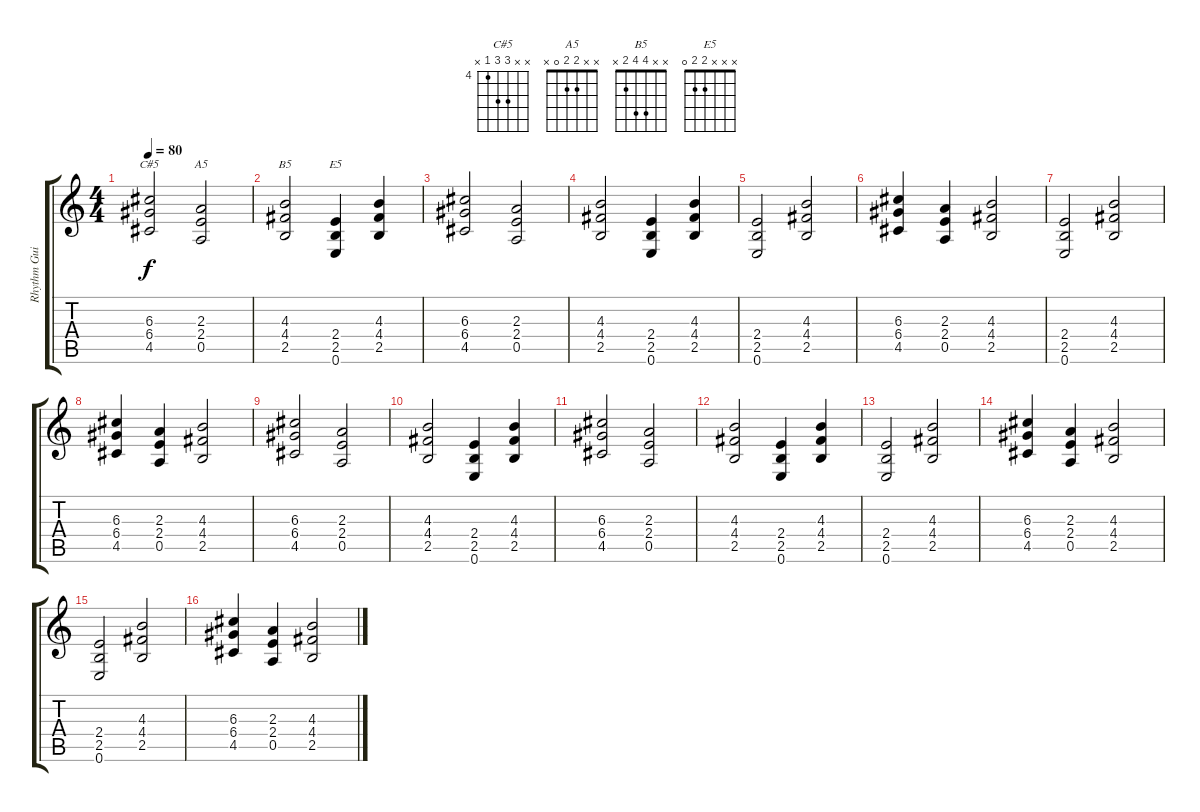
\track ("Rhythm Guitar" "Rhythm Gui") {instrument overdrivenguitar}
\staff {score tabs}
\tuning (E4 B3 G3 D3 A2 E2) {hide}
\chord ("C#5" x x 6 6 4 x) {firstfret 4}
\chord ("A5" x x 2 2 0 x)
\chord ("B5" x x 4 4 2 x)
\chord ("E5" x x x 2 2 0)
\ts (4 4)
\tempo 80
\clef g2
\ks c
(6.3 6.4 4.5).2{ch "C#5" dy f instrument overdrivenguitar} (2.3 2.4 0.5).2{ch "A5"} |
(4.3 4.4 2.5).2{ch "B5"} (2.4 2.5 0.6).4{ch "E5"} (4.3 4.4 2.5).4 |
(6.3 6.4 4.5).2 (2.3 2.4 0.5).2 |
(4.3 4.4 2.5).2 (2.4 2.5 0.6).4 (4.3 4.4 2.5).4 |
(2.4 2.5 0.6).2 (4.3 4.4 2.5).2 |
(6.3 6.4 4.5).4 (2.3 2.4 0.5).4 (4.3 4.4 2.5).2 |
(2.4 2.5 0.6).2 (4.3 4.4 2.5).2 |
(6.3 6.4 4.5).4 (2.3 2.4 0.5).4 (4.3 4.4 2.5).2 |
(6.3 6.4 4.5).2 (2.3 2.4 0.5).2 |
(4.3 4.4 2.5).2 (2.4 2.5 0.6).4 (4.3 4.4 2.5).4 |
(6.3 6.4 4.5).2 (2.3 2.4 0.5).2 |
(4.3 4.4 2.5).2 (2.4 2.5 0.6).4 (4.3 4.4 2.5).4 |
(2.4 2.5 0.6).2 (4.3 4.4 2.5).2 |
(6.3 6.4 4.5).4 (2.3 2.4 0.5).4 (4.3 4.4 2.5).2 |
(2.4 2.5 0.6).2 (4.3 4.4 2.5).2 |
(6.3 6.4 4.5).4 (2.3 2.4 0.5).4 (4.3 4.4 2.5).2
